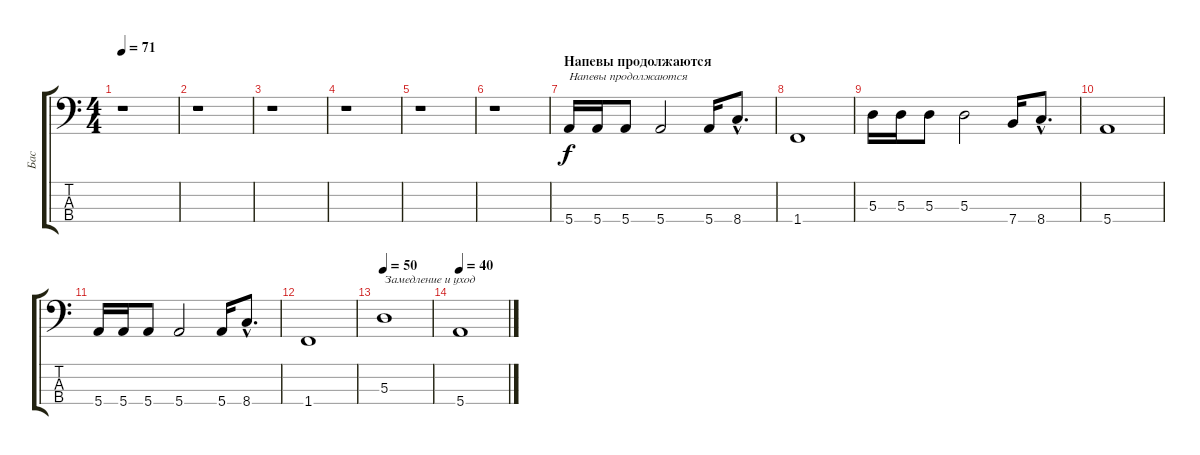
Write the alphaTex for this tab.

\track ("Бас" "Бас") {instrument electricbasspick}
\staff {score tabs}
\tuning (G2 D2 A1 E1) {hide}
\ts (4 4)
\tempo 71
\clef f4
\ks c
r.1{dy f} |
r.1 |
r.1 |
r.1 |
r.1 |
r.1 |
\section ("" "Напевы продолжаются")
5.4.16{txt "Напевы продолжаются"} 5.4.16 5.4.8 5.4.2 5.4.16 8.4{hac}.8{d} |
1.4.1 |
5.3.16 5.3.16 5.3.8 5.3.2 7.4.16 8.4{hac}.8{d} |
5.4.1 |
5.4.16 5.4.16 5.4.8 5.4.2 5.4.16 8.4{hac}.8{d} |
1.4.1 |
\tempo 50
5.3.1{txt "Замедление и уход"} |
\tempo 40
5.4.1
